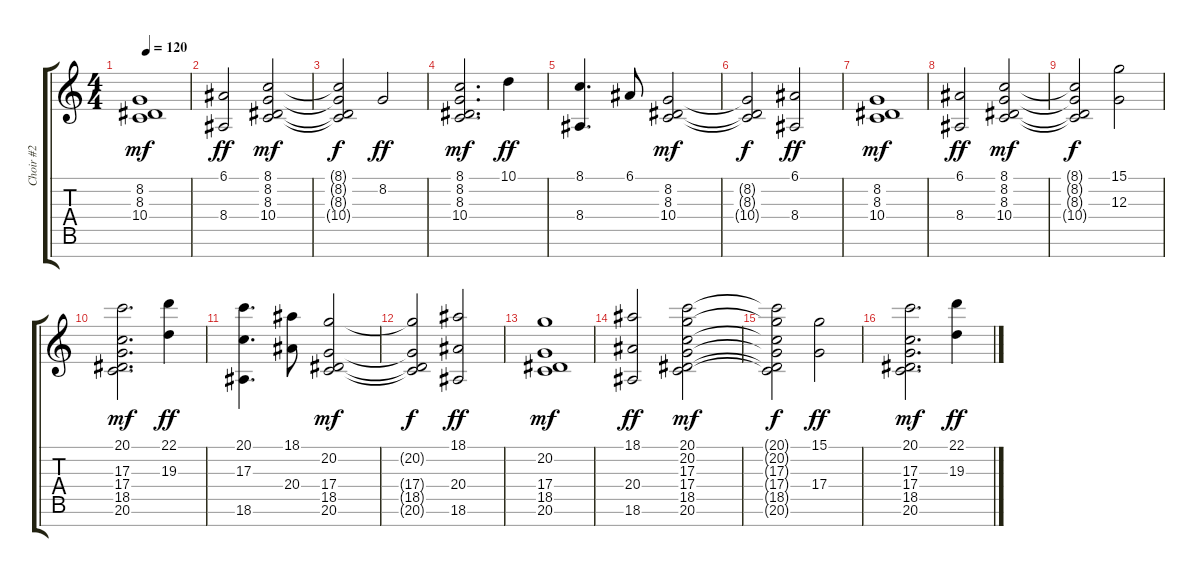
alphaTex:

\track ("Choir #2" "Choir #2") {instrument choiraahs}
\staff {score tabs}
\tuning (E4 B3 G3 D3 A2 E2 B1) {hide}
\ts (4 4)
\tempo 120
\clef g2
\ks c
(8.2 8.3 10.4).1{dy mf} |
(6.1 8.4).2{dy ff} (8.1 8.2 8.3 10.4).2{dy mf} |
(8.1{t} 8.2{t} 8.3{t} 10.4{t}).2{dy f} 8.2.2{dy ff} |
(8.1 8.2 8.3 10.4).2{d dy mf} 10.1.4{dy ff} |
(8.1 8.4).4{d} 6.1.8 (8.2 8.3 10.4).2{dy mf} |
(8.2{t} 8.3{t} 10.4{t}).2{dy f} (6.1 8.4).2{dy ff} |
(8.2 8.3 10.4).1{dy mf} |
(6.1 8.4).2{dy ff} (8.1 8.2 8.3 10.4).2{dy mf} |
(8.1{t} 8.2{t} 8.3{t} 10.4{t}).2{dy f} (15.1 12.3).2 |
(20.1 17.3 17.4 18.5 20.6).2{d dy mf} (22.1 19.3).4{dy ff} |
(20.1 17.3 18.6).4{d} (18.1 20.4).8 (20.2 17.4 18.5 20.6).2{dy mf} |
(20.2{t} 17.4{t} 18.5{t} 20.6{t}).2{dy f} (18.1 20.4 18.6).2{dy ff} |
(20.2 17.4 18.5 20.6).1{dy mf} |
(18.1 20.4 18.6).2{dy ff} (20.1 20.2 17.3 17.4 18.5 20.6).2{dy mf} |
(20.1{t} 20.2{t} 17.3{t} 17.4{t} 18.5{t} 20.6{t}).2{dy f} (15.1 17.4).2{dy ff} |
(20.1 17.3 17.4 18.5 20.6).2{d dy mf} (22.1 19.3).4{dy ff}
